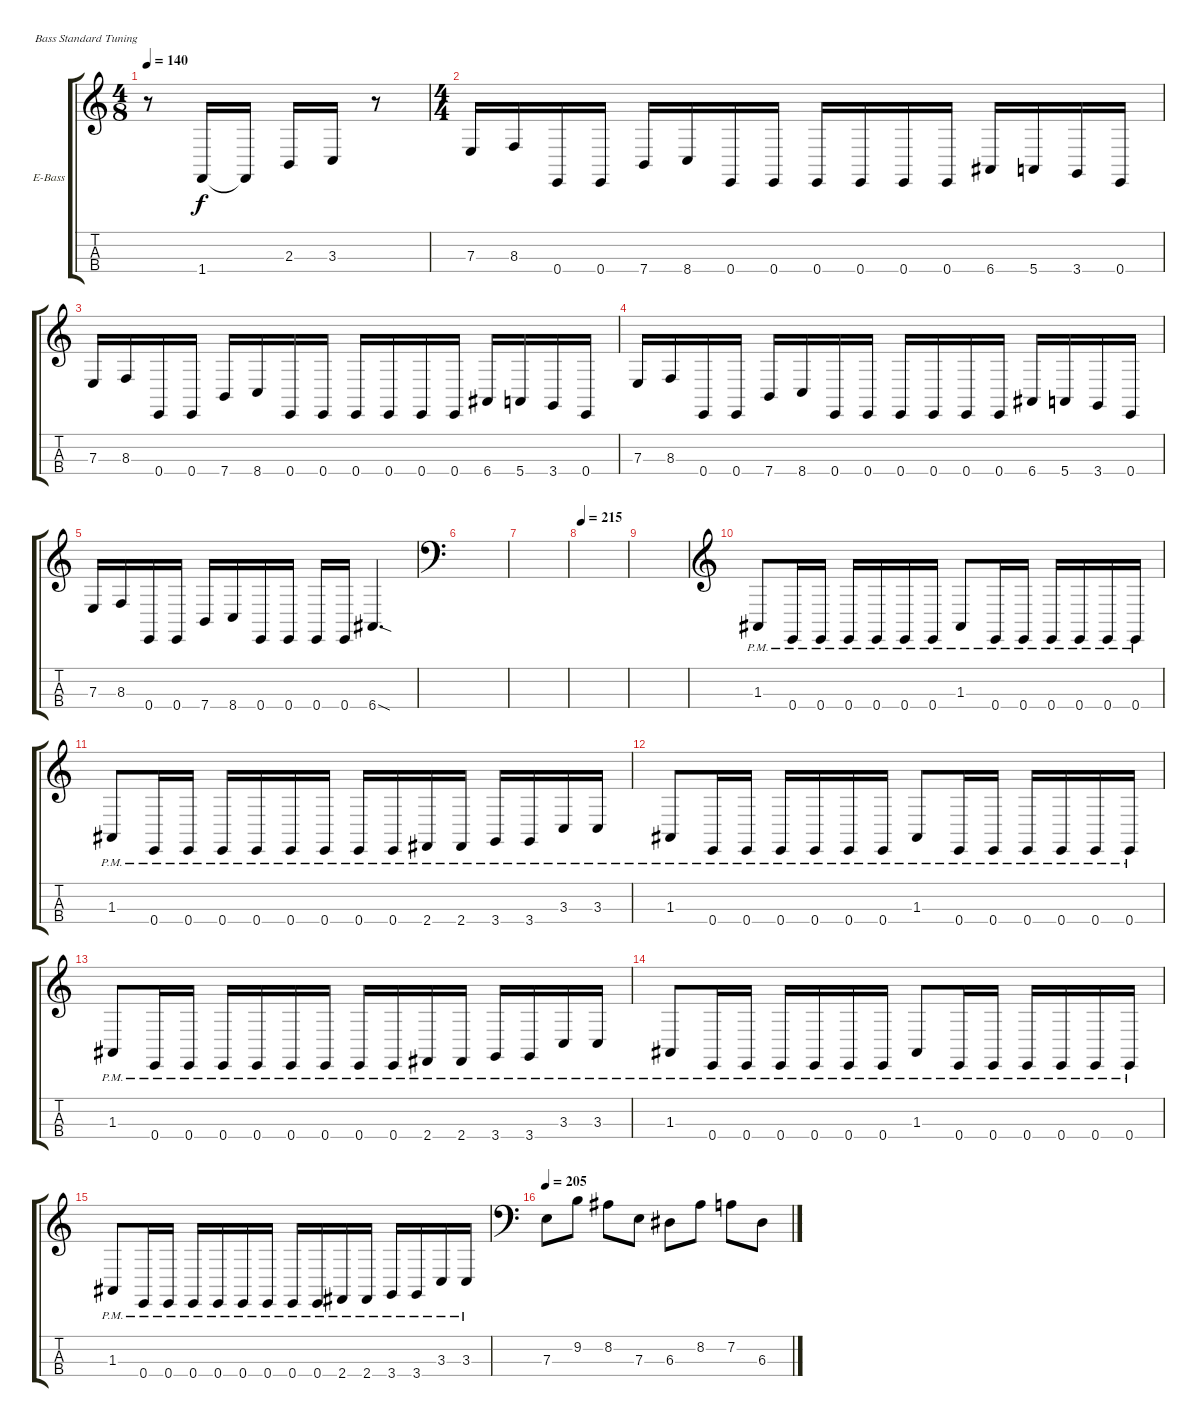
\bracketExtendMode groupsimilarinstruments
\firstSystemTrackNameOrientation horizontal
\otherSystemsTrackNameOrientation horizontal
\track ("Electric Bass" "E-Bass") {instrument electricbassfinger}
\staff {score tabs}
\tuning (G2 D2 A1 E1)
\ts (4 8)
\tempo 140
\clef g2
\ks c
r.8{dy f} 1.4.16 1.4{t}.16 2.3.16 3.3.16 r.8 |
\ts (4 4)
7.3.16 8.3.16 0.4.16 0.4.16 7.4.16 8.4.16 0.4.16 0.4.16 0.4.16 0.4.16 0.4.16 0.4.16 6.4.16 5.4.16 3.4.16 0.4.16 |
7.3.16 8.3.16 0.4.16 0.4.16 7.4.16 8.4.16 0.4.16 0.4.16 0.4.16 0.4.16 0.4.16 0.4.16 6.4.16 5.4.16 3.4.16 0.4.16 |
7.3.16 8.3.16 0.4.16 0.4.16 7.4.16 8.4.16 0.4.16 0.4.16 0.4.16 0.4.16 0.4.16 0.4.16 6.4.16 5.4.16 3.4.16 0.4.16 |
7.3.16 8.3.16 0.4.16 0.4.16 7.4.16 8.4.16 0.4.16 0.4.16 0.4.16 0.4.16 6.4{sod}.4{d} |
\clef f4
|
|
\tempo 215
|
|
\clef g2
1.3{pm}.8 0.4{pm}.16 0.4{pm}.16 0.4{pm}.16 0.4{pm}.16 0.4{pm}.16 0.4{pm}.16 1.3{pm}.8 0.4{pm}.16 0.4{pm}.16 0.4{pm}.16 0.4{pm}.16 0.4{pm}.16 0.4{pm}.16 |
1.3{pm}.8 0.4{pm}.16 0.4{pm}.16 0.4{pm}.16 0.4{pm}.16 0.4{pm}.16 0.4{pm}.16 0.4{pm}.16 0.4{pm}.16 2.4{pm}.16 2.4{pm}.16 3.4{pm}.16 3.4{pm}.16 3.3{pm}.16 3.3{pm}.16 |
1.3{pm}.8 0.4{pm}.16 0.4{pm}.16 0.4{pm}.16 0.4{pm}.16 0.4{pm}.16 0.4{pm}.16 1.3{pm}.8 0.4{pm}.16 0.4{pm}.16 0.4{pm}.16 0.4{pm}.16 0.4{pm}.16 0.4{pm}.16 |
1.3{pm}.8 0.4{pm}.16 0.4{pm}.16 0.4{pm}.16 0.4{pm}.16 0.4{pm}.16 0.4{pm}.16 0.4{pm}.16 0.4{pm}.16 2.4{pm}.16 2.4{pm}.16 3.4{pm}.16 3.4{pm}.16 3.3{pm}.16 3.3{pm}.16 |
1.3{pm}.8 0.4{pm}.16 0.4{pm}.16 0.4{pm}.16 0.4{pm}.16 0.4{pm}.16 0.4{pm}.16 1.3{pm}.8 0.4{pm}.16 0.4{pm}.16 0.4{pm}.16 0.4{pm}.16 0.4{pm}.16 0.4{pm}.16 |
1.3{pm}.8 0.4{pm}.16 0.4{pm}.16 0.4{pm}.16 0.4{pm}.16 0.4{pm}.16 0.4{pm}.16 0.4{pm}.16 0.4{pm}.16 2.4{pm}.16 2.4{pm}.16 3.4{pm}.16 3.4{pm}.16 3.3{pm}.16 3.3{pm}.16 |
\tempo 205
\clef f4
7.3.8 9.2.8 8.2.8 7.3.8 6.3.8 8.2.8 7.2.8 6.3.8
